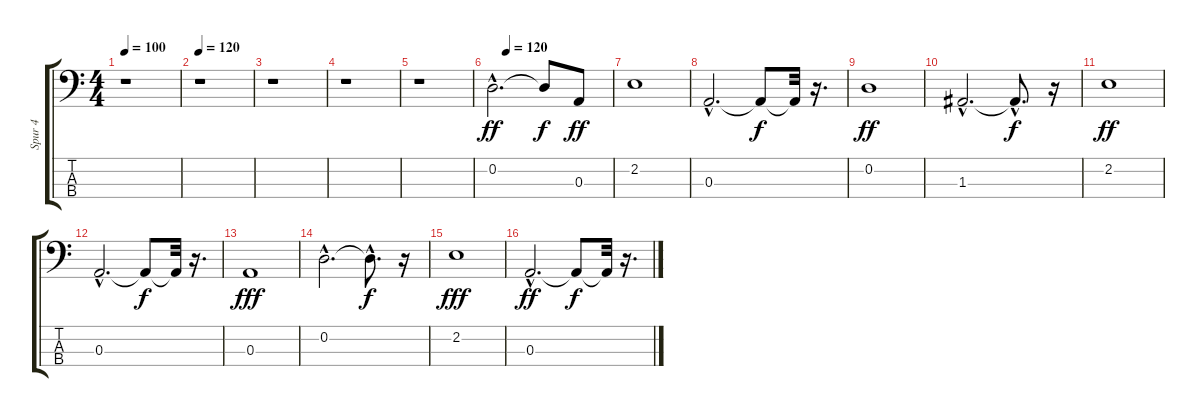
\track ("Spur 4" "Spur 4") {instrument fretlessbass}
\staff {score tabs}
\tuning (G2 D2 A1 E1) {hide}
\ts (4 4)
\tempo 100
\clef f4
\ks c
r.1{dy ff instrument fretlessbass} |
\tempo 120
r.1 |
r.1 |
r.1 |
r.1 |
\tempo (120 0.125)
0.2{hac}.2{d balance 8} 0.2{t}.8{dy f} 0.3.8{dy ff} |
2.2.1 |
0.3{hac}.2{d} 0.3{t}.8{dy f} 0.3{t}.32 r.16{d} |
0.2.1{dy ff} |
1.3{hac}.2{d} 1.3{hac t}.8{d dy f} r.16 |
2.2.1{dy ff} |
0.3{hac}.2{d} 0.3{t}.8{dy f} 0.3{t}.32 r.16{d} |
0.3.1{dy fff} |
0.2{hac}.2{d} 0.2{hac t}.8{d dy f} r.16 |
2.2.1{dy fff} |
0.3{hac}.2{d dy ff} 0.3{t}.8{dy f} 0.3{t}.32 r.16{d}
